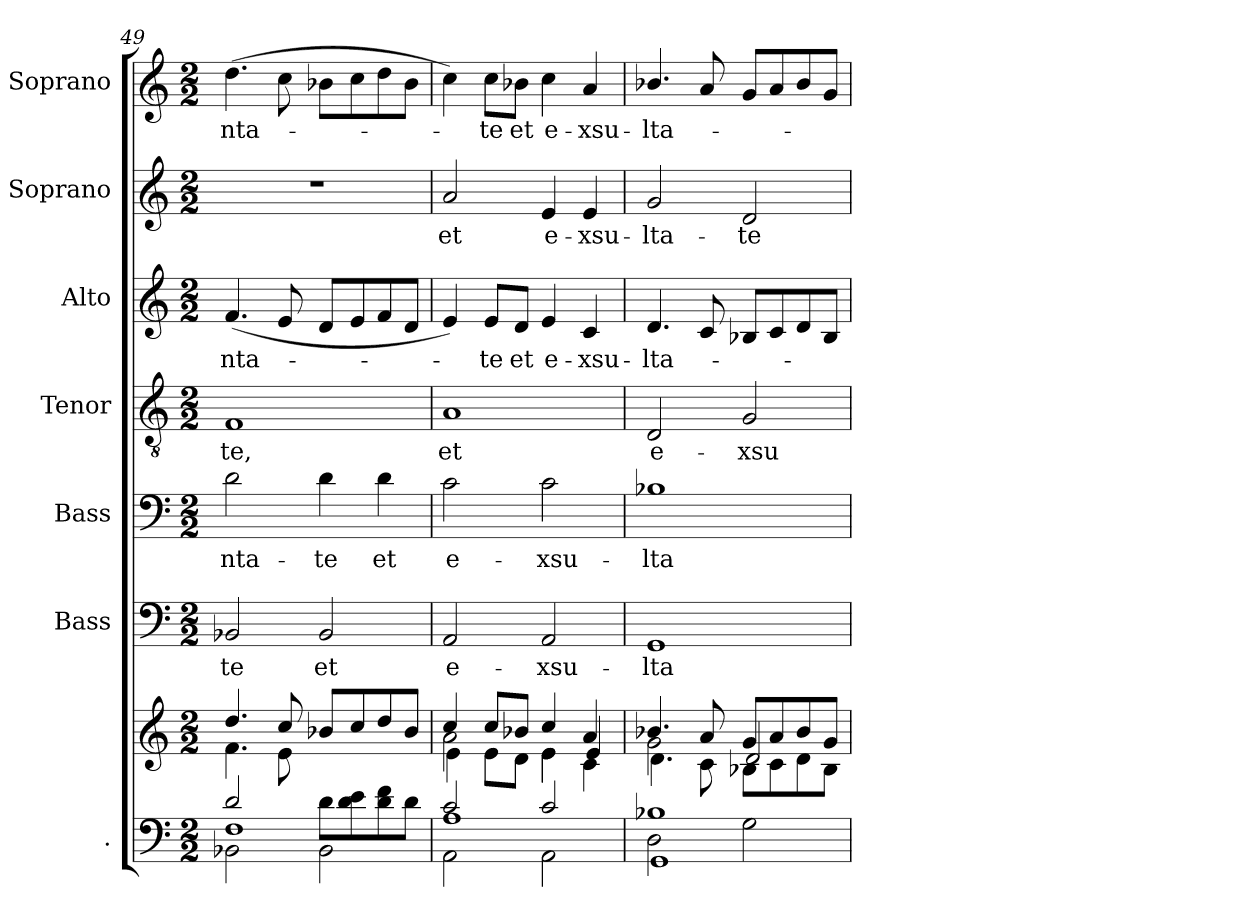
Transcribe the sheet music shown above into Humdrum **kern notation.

**kern	**kern	**kern	**text	**kern	**text	**kern	**text	**kern	**text	**kern	**text	**kern	**text
*part7	*part7	*part6	*part6	*part5	*part5	*part4	*part4	*part3	*part3	*part2	*part2	*part1	*part1
*staff8	*staff7	*staff6	*staff6	*staff5	*staff5	*staff4	*staff4	*staff3	*staff3	*staff2	*staff2	*staff1	*staff1
*I".	*	*I"Bass	*	*I"Bass	*	*I"Tenor	*	*I"Alto	*	*I"Soprano	*	*I"Soprano	*
*	*	*I'B.	*	*I'B.	*	*I'T.	*	*I'A.	*	*I'S.	*	*I'S.	*
*clefF4	*clefG2	*clefF4	*	*clefF4	*	*clefGv2	*	*clefG2	*	*clefG2	*	*clefG2	*
*	*	*	*	*	*	*ITrd7c12	*	*	*	*	*	*	*
*k[]	*k[]	*k[]	*	*k[]	*	*k[]	*	*k[]	*	*k[]	*	*k[]	*
*C:	*C:	*C:	*	*C:	*	*C:	*	*C:	*	*C:	*	*C:	*
*M2/2	*M2/2	*M2/2	*	*M2/2	*	*M2/2	*	*M2/2	*	*M2/2	*	*M2/2	*
=49	=49	=49	=49	=49	=49	=49	=49	=49	=49	=49	=49	=49	=49
*^	*^	*	*	*	*	*	*	*	*	*	*	*	*
*	*^	*	*	*	*	*	*	*	*	*	*	*	*	*	*
*	*	*^	*	*	*	*	*	*	*	*	*	*	*	*	*	*
!	!	!	!	!	!	!	!LO:LY:b:color=#000000	!	!	!	!	!	!	!	!	!	!
!	!	!	!	!	!	!	!	!	!LO:LY:b:color=#000000	!	!	!	!	!	!	!	!
!	!	!	!	!	!	!	!	!	!	!	!LO:LY:b:color=#000000	!	!	!	!	!	!
!	!	!	!	!	!	!	!	!	!	!	!	!	!LO:LY:b:color=#000000	!	!	!	!
!	!	!	!	!	!	!	!	!	!	!	!	!	!	!	!	!	!LO:LY:b:color=#000000
2ryy	2di/	1Fi	2BB-Xi\	4.ddi/	4.fi\	2BB-Xi/	-te	2di\	-nta-	1FFi	-te,	(4.fi/	-nta-	1r	.	(4.ddi\	-nta-
.	.	.	.	8cci/	8ei\	.	.	.	.	.	.	8ei/	.	.	.	8cci\	.
!	!	!	!	!	!	!	!LO:LY:b:color=#000000	!	!	!	!	!	!	!	!	!	!
!	!	!	!	!	!	!	!	!	!LO:LY:b:color=#000000	!	!	!	!	!	!	!	!
8di\L	2ryy	.	2BB-i\	8b-Xi/L	2ryy	2BB-i/	et	4di\	-te	.	.	8di/L	.	.	.	8b-Xi\L	.
8di\ 8ei\	.	.	.	8cci/	.	.	.	.	.	.	.	8ei/	.	.	.	8cci\	.
!	!	!	!	!	!	!	!	!	!LO:LY:b:color=#000000	!	!	!	!	!	!	!	!
8di\ 8fi\	.	.	.	8ddi/	.	.	.	4di\	et	.	.	8fi/	.	.	.	8ddi\	.
8di\J	.	.	.	8b-i/J	.	.	.	.	.	.	.	8di/J	.	.	.	8b-i\J	.
*	*	*v	*v	*	*	*	*	*	*	*	*	*	*	*	*	*	*
!!LO:LB:g=z
=50	=50	=50	=50	=50	=50	=50	=50	=50	=50	=50	=50	=50	=50	=50	=50	=50
*	*	*	*	*^	*	*	*	*	*	*	*	*	*	*	*	*
!	!	!	!	!	!	!	!LO:LY:b:color=#000000	!	!	!	!	!	!	!	!	!	!
!	!	!	!	!	!	!	!	!	!LO:LY:b:color=#000000	!	!	!	!	!	!	!	!
!	!	!	!	!	!	!	!	!	!	!	!LO:LY:b:color=#000000	!	!	!	!	!	!
!	!	!	!	!	!	!	!	!	!	!	!	!	!	!	!LO:LY:b:color=#000000	!	!
2ci/	1Ai	2AAi\	4cci/	2ai\	4ei\	2AAi/	e-	2ci\	e-	1AAi	et	4ei/)	.	2ai/	et	4cci\)	.
!	!	!	!	!	!	!	!	!	!	!	!	!	!LO:LY:b:color=#000000	!	!	!	!
!	!	!	!	!	!	!	!	!	!	!	!	!	!	!	!	!	!LO:LY:b:color=#000000
.	.	.	8cci/L	.	8ei\L	.	.	.	.	.	.	8ei/L	-te	.	.	8cci\L	-te
!	!	!	!	!	!	!	!	!	!	!	!	!	!LO:LY:b:color=#000000	!	!	!	!
!	!	!	!	!	!	!	!	!	!	!	!	!	!	!	!	!	!LO:LY:b:color=#000000
.	.	.	8b-Xi/J	.	8di\J	.	.	.	.	.	.	8di/J	et	.	.	8b-Xi\J	et
!	!	!	!	!	!	!	!LO:LY:b:color=#000000	!	!	!	!	!	!	!	!	!	!
!	!	!	!	!	!	!	!	!	!LO:LY:b:color=#000000	!	!	!	!	!	!	!	!
!	!	!	!	!	!	!	!	!	!	!	!	!	!LO:LY:b:color=#000000	!	!	!	!
!	!	!	!	!	!	!	!	!	!	!	!	!	!	!	!LO:LY:b:color=#000000	!	!
!	!	!	!	!	!	!	!	!	!	!	!	!	!	!	!	!	!LO:LY:b:color=#000000
2ci/	.	2AAi\	4cci/	4ei\	4ei\	2AAi/	-xsu-	2ci\	-xsu-	.	.	4ei/	e-	4ei/	e-	4cci\	e-
!	!	!	!	!	!	!	!	!	!	!	!	!	!LO:LY:b:color=#000000	!	!	!	!
!	!	!	!	!	!	!	!	!	!	!	!	!	!	!	!LO:LY:b:color=#000000	!	!
!	!	!	!	!	!	!	!	!	!	!	!	!	!	!	!	!	!LO:LY:b:color=#000000
.	.	.	4ai/	4ei/	4ci\	.	.	.	.	.	.	4ci/	-xsu-	4ei/	-xsu-	4ai/	-xsu-
=51	=51	=51	=51	=51	=51	=51	=51	=51	=51	=51	=51	=51	=51	=51	=51	=51	=51
!	!	!	!	!	!	!	!LO:LY:b:color=#000000	!	!	!	!	!	!	!	!	!	!
!	!	!	!	!	!	!	!	!	!LO:LY:b:color=#000000	!	!	!	!	!	!	!	!
!	!	!	!	!	!	!	!	!	!	!	!LO:LY:b:color=#000000	!	!	!	!	!	!
!	!	!	!	!	!	!	!	!	!	!	!	!	!LO:LY:b:color=#000000	!	!	!	!
!	!	!	!	!	!	!	!	!	!	!	!	!	!	!	!LO:LY:b:color=#000000	!	!
!	!	!	!	!	!	!	!	!	!	!	!	!	!	!	!	!	!LO:LY:b:color=#000000
1B-Xi	2Di\	1GGi	4.b-Xi/	2gi\	4.di\	1GGi	-lta-	1B-Xi	-lta-	2DDi/	e-	4.di/	-lta-	2gi/	-lta-	4.b-Xi/	-lta-
.	.	.	8ai/	.	8ci\	.	.	.	.	.	.	8ci/	.	.	.	8ai/	.
!	!	!	!	!	!	!	!	!	!	!	!LO:LY:b:color=#000000	!	!	!	!	!	!
!	!	!	!	!	!	!	!	!	!	!	!	!	!	!	!LO:LY:b:color=#000000	!	!
.	2Gi\	.	8gi/L	2di/	8B-Xi\L	.	.	.	.	2GGi/	-xsu-	8B-Xi/L	.	2di/	-te	8gi/L	.
.	.	.	8ai/	.	8ci\	.	.	.	.	.	.	8ci/	.	.	.	8ai/	.
.	.	.	8b-i/	.	8di\	.	.	.	.	.	.	8di/	.	.	.	8b-i/	.
.	.	.	8gi/J	.	8B-i\J	.	.	.	.	.	.	8B-i/J	.	.	.	8gi/J	.
*v	*v	*v	*	*	*	*	*	*	*	*	*	*	*	*	*	*	*
*	*v	*v	*v	*	*	*	*	*	*	*	*	*	*	*	*
=	=	=	=	=	=	=	=	=	=	=	=	=	=
*-	*-	*-	*-	*-	*-	*-	*-	*-	*-	*-	*-	*-	*-
